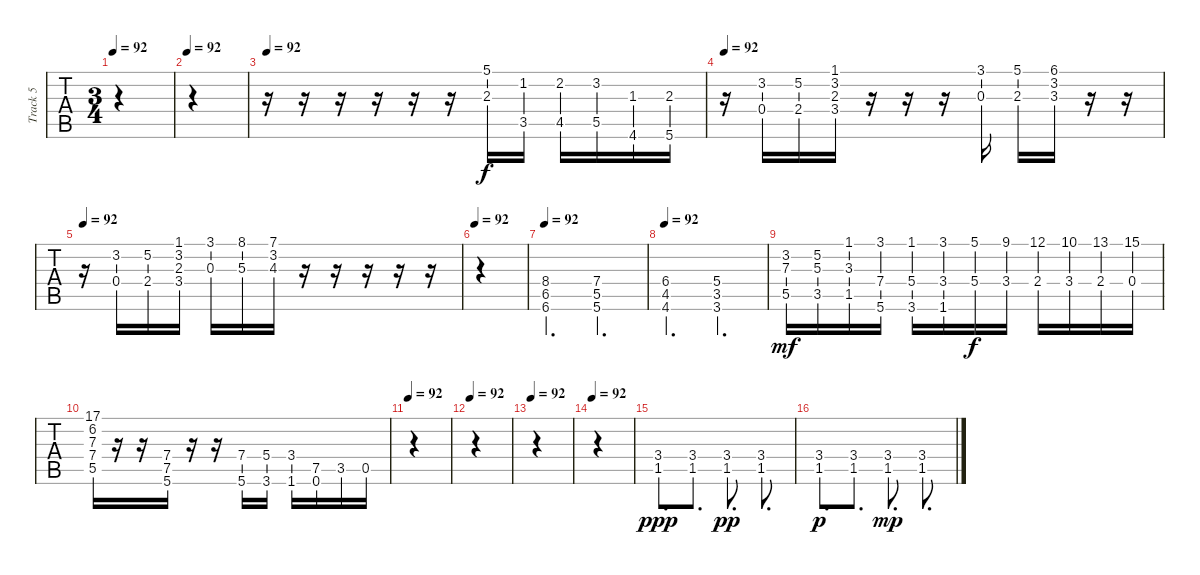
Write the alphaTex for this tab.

\track ("Track 5" "Track 5") {instrument trumpet}
\staff {tabs}
\tuning (E4 B3 G3 D3 A2 E2) {hide}
\ts (3 4)
\tempo 92
\clef g2
\ks c
|
\tempo 92
|
\tempo 92
r.16 r.16 r.16 r.16 r.16 r.16 (5.1 2.3).16{volume 9 balance 12} (1.2 3.5).16 (2.2 4.5).16 (3.2 5.5).16 (1.3 4.6).16 (2.3 5.6).16 |
\tempo 92
r.16 (3.2 0.4).16 (5.2 2.4).16 (1.1 3.2 2.3 3.4).16 r.16 r.16 r.16 (3.1 0.3).16 (5.1 2.3).16 (6.1 3.2 3.3).16 r.16 r.16 |
\tempo 92
r.16 (3.2 0.4).16 (5.2 2.4).16 (1.1 3.2 2.3 3.4).16 (3.1 0.3).16 (8.1 5.3).16 (7.1 3.2 4.3).16 r.16 r.16 r.16 r.16 r.16 |
\tempo 92
|
\tempo 92
(8.4 6.5 6.6).4{d dy f volume 11} (7.4 5.5 5.6).4{d} |
\tempo 92
(6.4 4.5 4.6).4{d} (5.4 3.5 3.6).4{d} |
(3.2 7.3 5.5).16{dy mf} (5.2 5.3 3.5).16 (1.1 3.3 1.5).16 (3.1 7.4 5.6).16 (1.1 5.4 3.6).16 (3.1 3.4 1.6).16 (5.1 5.4).16{dy f} (9.1 3.4).16 (12.1 2.4).16 (10.1 3.4).16 (13.1 2.4).16 (15.1 0.4).16 |
(17.1 6.2 7.3 7.4 5.5).16 r.16 r.16 (7.4 7.5 5.6).16{volume 9} r.16 r.16 (7.4 5.6).16 (5.4 3.6).16 (3.4 1.6).16 (7.5 0.6).16 3.5.16 0.5.16 |
\tempo 92
|
\tempo 92
|
\tempo 92
|
\tempo 92
|
(3.4 1.5).8{d dy ppp} (3.4 1.5).8{d} (3.4 1.5).8{d dy pp} (3.4 1.5).8{d} |
(3.4 1.5).8{d dy p} (3.4 1.5).8{d} (3.4 1.5).8{d dy mp} (3.4 1.5).8{d}
